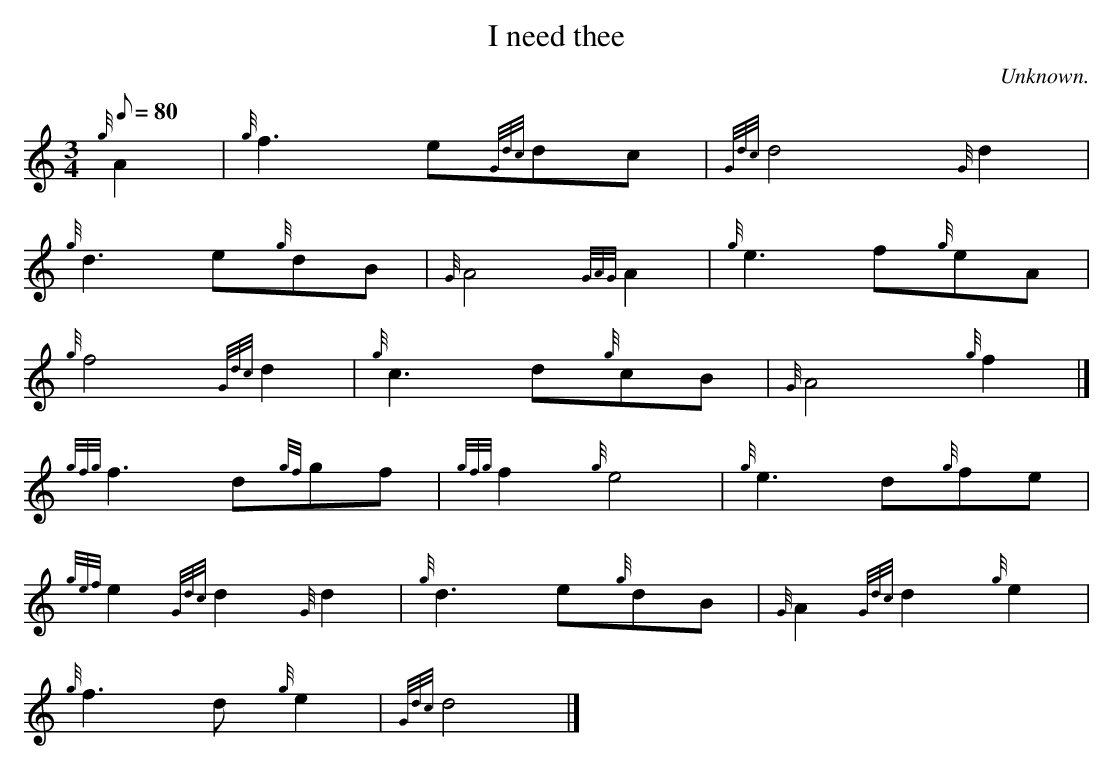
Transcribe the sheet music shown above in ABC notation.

X:1
T:I need thee
M:3/4
L:1/8
Q:80
C:Unknown.
K:HP
{g}A2 | \
{g}f3e{Gdc}dc | \
{Gdc}d4{G}d2 |
{g}d3e{g}dB | \
{G}A4{GAG}A2 | \
{g}e3f{g}eA |
{g}f4{Gdc}d2 | \
{g}c3d{g}cB | \
{G}A4{g}f2|]
{gfg}f3d{gf}gf | \
{gfg}f2{g}e4 | \
{g}e3d{g}fe |
{gef}e2{Gdc}d2{G}d2 | \
{g}d3e{g}dB | \
{G}A2{Gdc}d2{g}e2 |
{g}f3d{g}e2 | \
{Gdc}d4|]
